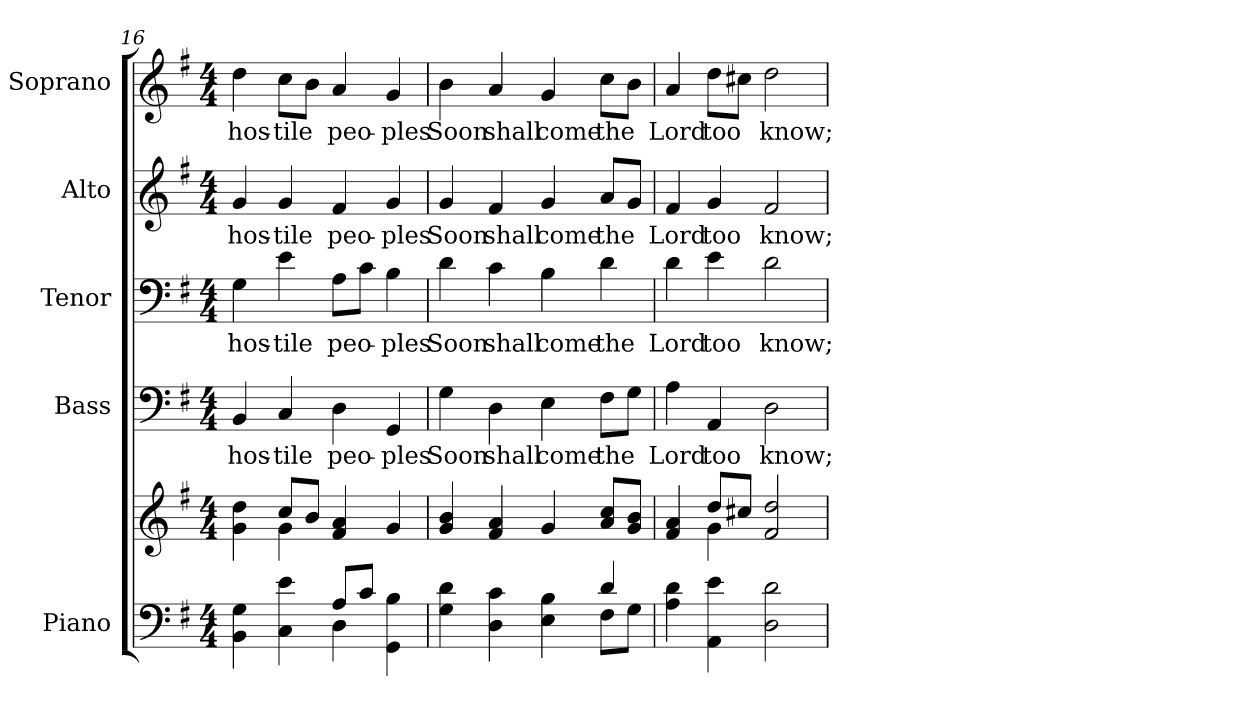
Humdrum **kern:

**kern	**kern	**kern	**text	**kern	**text	**kern	**text	**kern	**text
*part5	*part5	*part4	*part4	*part3	*part3	*part2	*part2	*part1	*part1
*staff6	*staff5	*staff4	*staff4	*staff3	*staff3	*staff2	*staff2	*staff1	*staff1
*I"Piano	*	*I"Bass	*	*I"Tenor	*	*I"Alto	*	*I"Soprano	*
*I'Pno.	*	*I'B.	*	*I'T.	*	*I'A.	*	*I'S.	*
*clefF4	*clefG2	*clefF4	*	*clefF4	*	*clefG2	*	*clefG2	*
*k[f#]	*k[f#]	*k[f#]	*	*k[f#]	*	*k[f#]	*	*k[f#]	*
*G:	*G:	*G:	*	*G:	*	*G:	*	*G:	*
*M4/4	*M4/4	*M4/4	*	*M4/4	*	*M4/4	*	*M4/4	*
=16	=16	=16	=16	=16	=16	=16	=16	=16	=16
*^	*^	*	*	*	*	*	*	*	*
!	!	!	!	!	!LO:LY:b:color=#000000	!	!	!	!	!	!
!	!	!	!	!	!	!	!LO:LY:b:color=#000000	!	!	!	!
!	!	!	!	!	!	!	!	!	!LO:LY:b:color=#000000	!	!
!	!	!	!	!	!	!	!	!	!	!	!LO:LY:b:color=#000000
4BBi\ 4Gi	2ryy	4gi\ 4ddi	4ryy	4BBi/	hos-	4Gi\	hos-	4gi/	hos-	4ddi\	hos-
!	!	!	!	!	!LO:LY:b:color=#000000	!	!	!	!	!	!
!	!	!	!	!	!	!	!LO:LY:b:color=#000000	!	!	!	!
!	!	!	!	!	!	!	!	!	!LO:LY:b:color=#000000	!	!
!	!	!	!	!	!	!	!	!	!	!	!LO:LY:b:color=#000000
4Ci\ 4ei	.	8cci/L	4gi\	4Ci/	-tile	4ei\	-tile	4gi/	-tile	8cci\L	-tile
.	.	8bi/J	.	.	.	.	.	.	.	8bi\J	.
!	!	!	!	!	!LO:LY:b:color=#000000	!	!	!	!	!	!
!	!	!	!	!	!	!	!LO:LY:b:color=#000000	!	!	!	!
!	!	!	!	!	!	!	!	!	!LO:LY:b:color=#000000	!	!
!	!	!	!	!	!	!	!	!	!	!	!LO:LY:b:color=#000000
8Ai/L	4Di\	4f#i/ 4ai	2ryy	4Di\	peo-	8Ai\L	peo-	4f#i/	peo-	4ai/	peo-
8ci/J	.	.	.	.	.	8ci\J	.	.	.	.	.
!	!	!	!	!	!LO:LY:b:color=#000000	!	!	!	!	!	!
!	!	!	!	!	!	!	!LO:LY:b:color=#000000	!	!	!	!
!	!	!	!	!	!	!	!	!	!LO:LY:b:color=#000000	!	!
!	!	!	!	!	!	!	!	!	!	!	!LO:LY:b:color=#000000
4GGi\ 4Bi	4ryy	4gi/	.	4GGi/	-ples	4Bi\	-ples	4gi/	-ples	4gi/	-ples
*	*	*v	*v	*	*	*	*	*	*	*	*
=17	=17	=17	=17	=17	=17	=17	=17	=17	=17	=17
!	!	!	!	!LO:LY:b:color=#000000	!	!	!	!	!	!
!	!	!	!	!	!	!LO:LY:b:color=#000000	!	!	!	!
!	!	!	!	!	!	!	!	!LO:LY:b:color=#000000	!	!
!	!	!	!	!	!	!	!	!	!	!LO:LY:b:color=#000000
4Gi\ 4di	2ryy	4gi/ 4bi	4Gi\	Soon	4di\	Soon	4gi/	Soon	4bi\	Soon
!	!	!	!	!LO:LY:b:color=#000000	!	!	!	!	!	!
!	!	!	!	!	!	!LO:LY:b:color=#000000	!	!	!	!
!	!	!	!	!	!	!	!	!LO:LY:b:color=#000000	!	!
!	!	!	!	!	!	!	!	!	!	!LO:LY:b:color=#000000
4Di\ 4ci	.	4f#i/ 4ai	4Di\	shall	4ci\	shall	4f#i/	shall	4ai/	shall
!	!	!	!	!LO:LY:b:color=#000000	!	!	!	!	!	!
!	!	!	!	!	!	!LO:LY:b:color=#000000	!	!	!	!
!	!	!	!	!	!	!	!	!LO:LY:b:color=#000000	!	!
!	!	!	!	!	!	!	!	!	!	!LO:LY:b:color=#000000
4Ei\ 4Bi	4ryy	4gi/	4Ei\	come	4Bi\	come	4gi/	come	4gi/	come
!	!	!	!	!LO:LY:b:color=#000000	!	!	!	!	!	!
!	!	!	!	!	!	!LO:LY:b:color=#000000	!	!	!	!
!	!	!	!	!	!	!	!	!LO:LY:b:color=#000000	!	!
!	!	!	!	!	!	!	!	!	!	!LO:LY:b:color=#000000
4di/	8F#i\L	8ai/ 8cciL	8F#i\L	the	4di\	the	8ai/L	the	8cci\L	the
.	8Gi\J	8gi/ 8biJ	8Gi\J	.	.	.	8gi/J	.	8bi\J	.
*v	*v	*	*	*	*	*	*	*	*	*
=18	=18	=18	=18	=18	=18	=18	=18	=18	=18
*	*^	*	*	*	*	*	*	*	*
*^	*	*	*	*	*	*	*	*	*	*
!	!	!	!	!	!LO:LY:b:color=#000000	!	!	!	!	!	!
*v	*v	*	*	*	*	*	*	*	*	*	*
*^	*	*	*	*	*	*	*	*	*	*
!	!	!	!	!	!	!	!LO:LY:b:color=#000000	!	!	!	!
*v	*v	*	*	*	*	*	*	*	*	*	*
*^	*	*	*	*	*	*	*	*	*	*
!	!	!	!	!	!	!	!	!	!LO:LY:b:color=#000000	!	!
*v	*v	*	*	*	*	*	*	*	*	*	*
*^	*	*	*	*	*	*	*	*	*	*
!	!	!	!	!	!	!	!	!	!	!	!LO:LY:b:color=#000000
*v	*v	*	*	*	*	*	*	*	*	*	*
4Ai\ 4di	4f#i/ 4ai	4ryy	4Ai\	Lord	4di\	Lord	4f#i/	Lord	4ai/	Lord
!	!	!	!	!LO:LY:b:color=#000000	!	!	!	!	!	!
!	!	!	!	!	!	!LO:LY:b:color=#000000	!	!	!	!
!	!	!	!	!	!	!	!	!LO:LY:b:color=#000000	!	!
!	!	!	!	!	!	!	!	!	!	!LO:LY:b:color=#000000
4AAi\ 4ei	8ddi/L	4gi\	4AAi/	too	4ei\	too	4gi/	too	8ddi\L	too
.	8cc#Xi/J	.	.	.	.	.	.	.	8cc#Xi\J	.
!	!	!	!	!LO:LY:b:color=#000000	!	!	!	!	!	!
!	!	!	!	!	!	!LO:LY:b:color=#000000	!	!	!	!
!	!	!	!	!	!	!	!	!LO:LY:b:color=#000000	!	!
!	!	!	!	!	!	!	!	!	!	!LO:LY:b:color=#000000
2Di\ 2di	2f#i/ 2ddi	2ryy	2Di\	know;	2di\	know;	2f#i/	know;	2ddi\	know;
*	*v	*v	*	*	*	*	*	*	*	*
=	=	=	=	=	=	=	=	=	=
*-	*-	*-	*-	*-	*-	*-	*-	*-	*-
